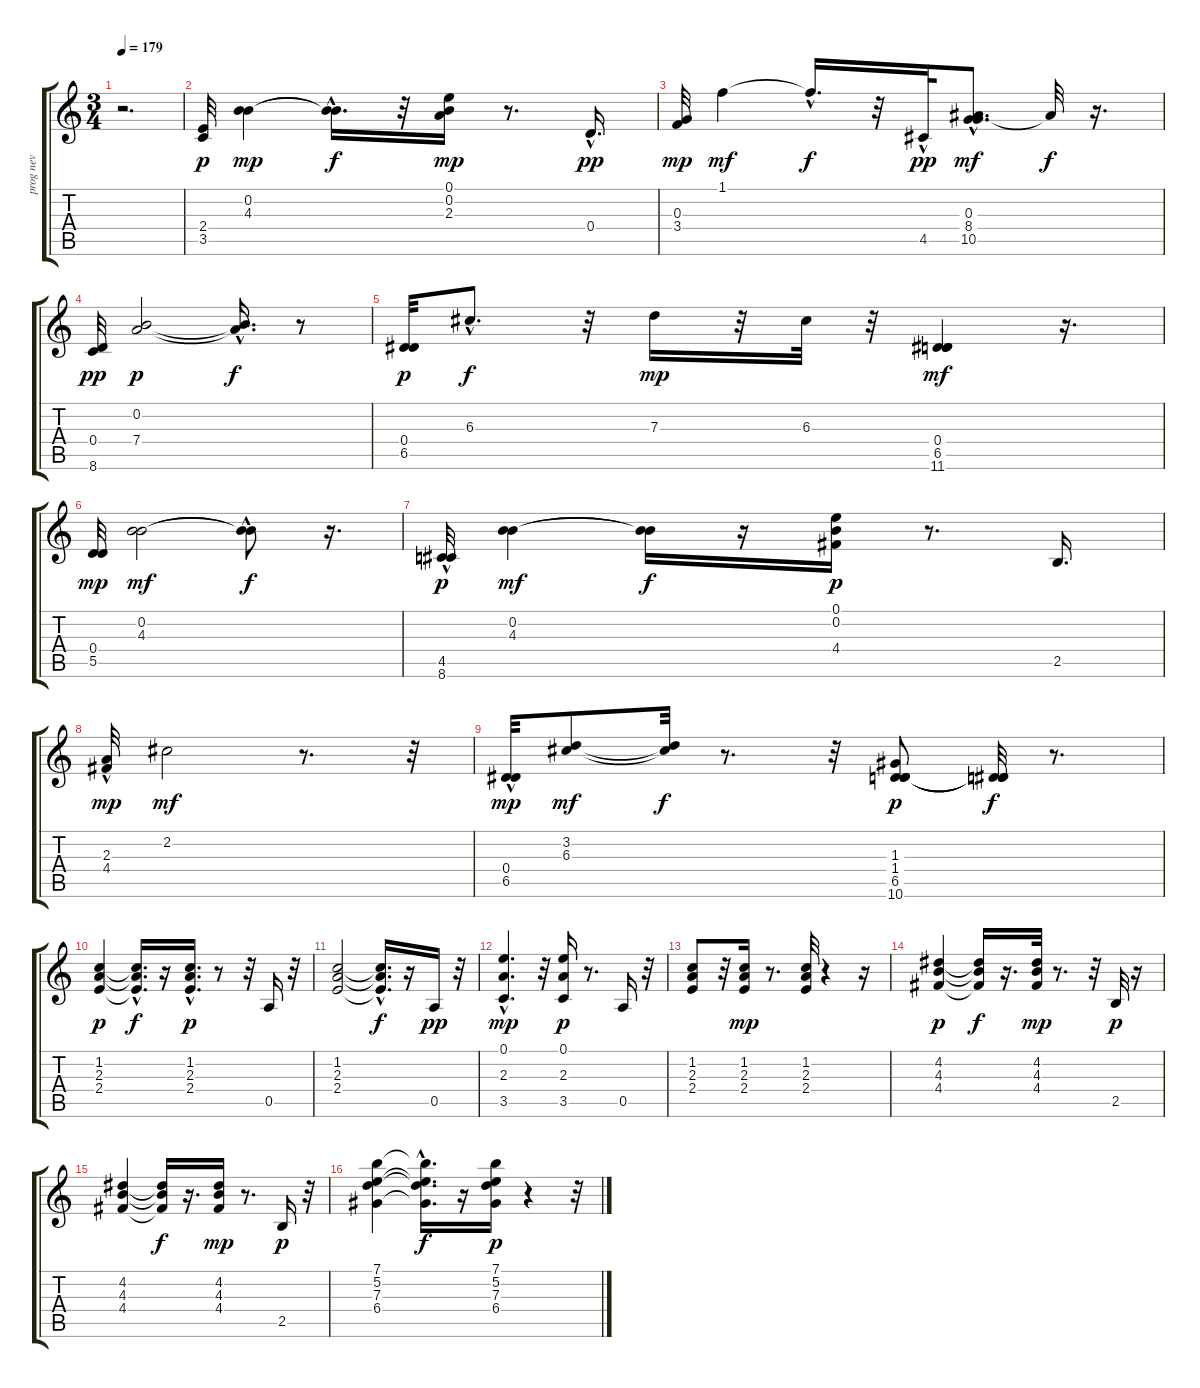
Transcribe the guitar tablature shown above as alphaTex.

\track ("prog nev" "prog nev") {instrument electricguitarjazz}
\staff {score tabs}
\tuning (E4 B3 G3 D3 A2 E2) {hide}
\ts (3 4)
\tempo 179
\clef g2
\ks c
r.2{d dy p instrument electricguitarjazz} |
(2.4 3.5).32 (0.2 4.3).4{dy mp} (0.2{hac t} 4.3{hac t}).16{d dy f} r.32 (0.1 0.2 2.3).16{dy mp} r.8{d} 0.4{hac}.16{d dy pp} |
(0.3 3.4).32{dy mp} 1.1.4{dy mf} 1.1{hac t}.16{d dy f} r.32 4.5{hac}.32{dy pp} (0.3{hac} 8.4{hac} 10.5{hac}).8{d dy mf} 8.4{t}.32{dy f} r.16{d} |
(0.4 8.6).32{dy pp} (0.2 7.4).2{dy p} (0.2{hac t} 7.4{t}).16{d dy f} r.8 |
(0.4 6.5).32{dy p} 6.3{hac}.8{d dy f} r.32 7.3.16{dy mp} r.32 6.3.32 r.32 (0.4 6.5 11.6).4{dy mf} r.16{d} |
(0.4 5.5).32{dy mp} (0.2 4.3).2{dy mf} (0.2{t} 4.3{hac t}).8{dy f} r.16{d} |
(4.5 8.6{hac}).32{dy p} (0.2 4.3).4{dy mf} (0.2{t} 4.3{t}).16{dy f} r.16 (0.1 0.2 4.4).16{dy p} r.8{d} 2.5.16{d} |
(2.3 4.4{hac}).32{dy mp} 2.2.2{dy mf} r.8{d} r.32 |
(0.4{hac} 6.5).32{dy mp} (3.2 6.3).8{dy mf} (3.2{t} 6.3{t}).32{dy f} r.8{d} r.32 (1.3 1.4 6.5 10.6).8{dy p} (1.4{t} 6.5{t} 10.6{t}).32{dy f} r.8{d} |
(1.2 2.3 2.4).4{dy p balance 9} (1.2{hac t} 2.3{hac t} 2.4{hac t}).16{d dy f} r.16 (1.2 2.3 2.4{hac}).16{d dy p} r.8 r.32 0.5.16 r.32 |
(1.2 2.3 2.4).2 (1.2{hac t} 2.3{t} 2.4{hac t}).16{d dy f} r.16 0.5.16{dy pp} r.32 |
(0.1 2.3{hac} 3.5{hac}).4{d dy mp} r.32 (0.1 2.3 3.5).16{dy p} r.8{d} 0.5.16 r.32 |
(1.2 2.3 2.4).8 r.32 (1.2 2.3 2.4).16{dy mp} r.8{d} (1.2 2.3 2.4).32 r.4 r.16 |
(4.2 4.3 4.4).4{dy p} (4.2{t} 4.3{t} 4.4{t}).16{dy f} r.16{d} (4.2 4.3 4.4).32{dy mp} r.8{d} r.32 2.5.32{dy p} r.16 |
(4.2 4.3 4.4).4 (4.2{t} 4.3{t} 4.4{t}).16{dy f} r.16{d} (4.2 4.3 4.4).16{dy mp} r.8{d} 2.5.16{dy p} r.32 |
(7.1 5.2 7.3 6.4).4 (7.1{hac t} 5.2{hac t} 7.3{hac t} 6.4{hac t}).16{d dy f} r.16 (7.1 5.2 7.3 6.4).16{dy p} r.4 r.32
